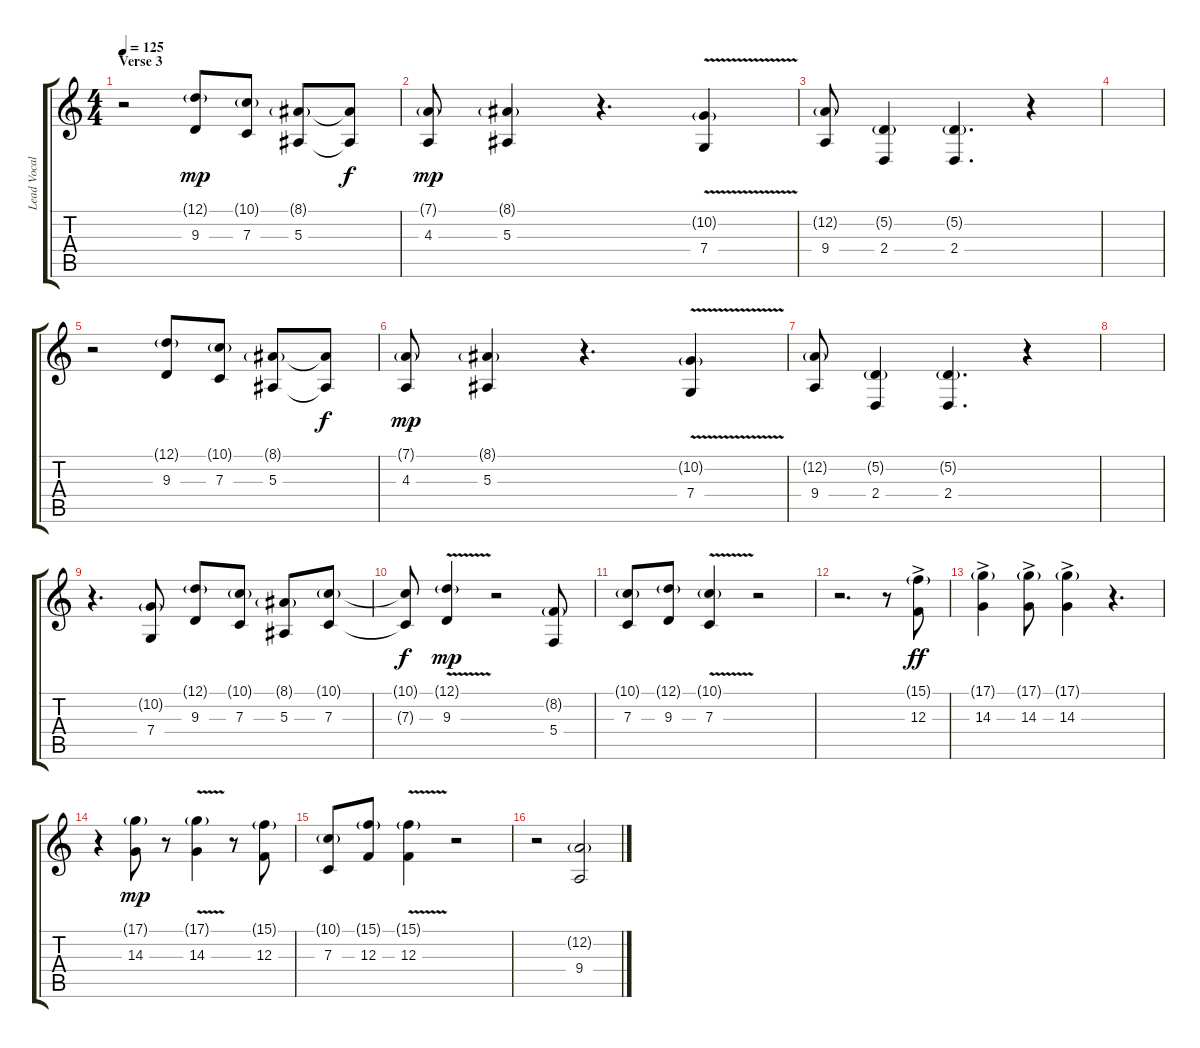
\track ("Lead Vocals" "Lead Vocal") {instrument lead2sawtooth}
\staff {score tabs}
\tuning (D4 A3 F3 C3 G2 D2) {hide}
\ts (4 4)
\section ("" "Verse 3")
\tempo 125
\clef g2
\ks c
r.2{dy f} (12.1{g} 9.3).8{dy mp} (10.1{g} 7.3).8 (8.1{g} 5.3).8 (8.1{t} 5.3{t}).8{dy f} |
(7.1{g} 4.3).8{dy mp} (8.1{g} 5.3).4 r.4{d} (10.2{g} 7.4{v}).4 |
(12.2{g} 9.4).8 (5.2{g} 2.4).4 (5.2{g} 2.4).4{d} r.4 |
|
r.2 (12.1{g} 9.3).8 (10.1{g} 7.3).8 (8.1{g} 5.3).8 (8.1{t} 5.3{t}).8{dy f} |
(7.1{g} 4.3).8{dy mp} (8.1{g} 5.3).4 r.4{d} (10.2{g} 7.4{v}).4 |
(12.2{g} 9.4).8 (5.2{g} 2.4).4 (5.2{g} 2.4).4{d} r.4 |
|
r.4{d} (10.2{g} 7.4).8 (12.1{g} 9.3).8 (10.1{g} 7.3).8 (8.1{g} 5.3).8 (10.1{g} 7.3).8 |
(10.1{t} 7.3{t}).8{dy f} (12.1{g} 9.3{v}).4{dy mp} r.2 (8.2{g} 5.4).8 |
(10.1{g} 7.3).8 (12.1{g} 9.3).8 (10.1{g} 7.3{v}).4 r.2 |
r.2{d} r.8 (15.1{g} 12.3{ac}).8{dy ff} |
(17.1{g} 14.3{ac}).4 (17.1{g} 14.3{ac}).8 (17.1{g} 14.3{ac}).4 r.4{d} |
r.4 (17.1{g} 14.3).8{dy mp} r.8 (17.1{g} 14.3{v}).4 r.8 (15.1{g} 12.3).8 |
(10.1{g} 7.3).8 (15.1{g} 12.3).8 (15.1{v g} 12.3{v}).4 r.2 |
r.2 (12.2{g} 9.4).2
